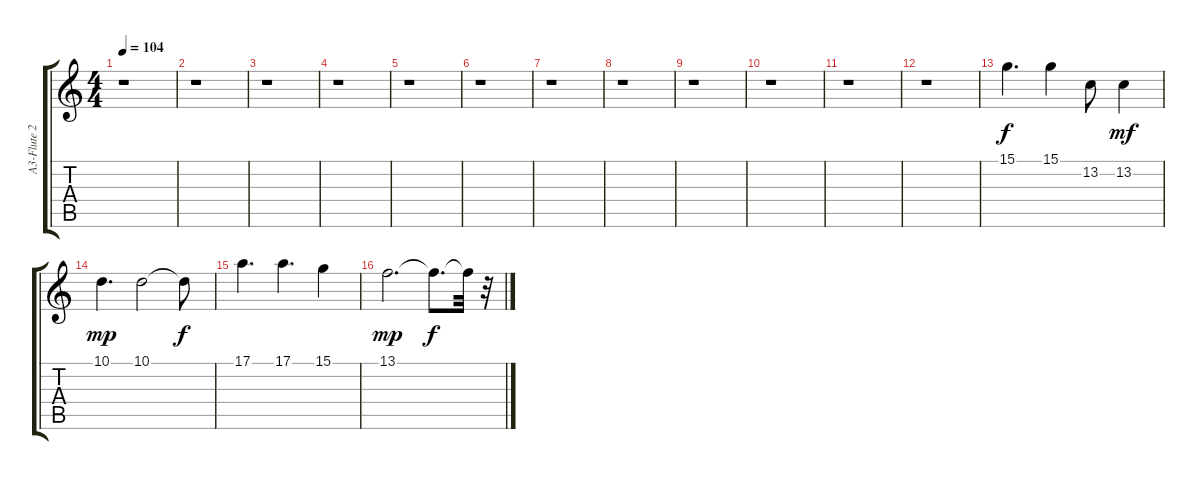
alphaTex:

\track ("A3-Flute 2   : " "A3-Flute 2") {instrument flute}
\staff {score tabs}
\tuning (E4 B3 G3 D3 A2 E2) {hide}
\ts (4 4)
\tempo 104
\clef g2
\ks c
r.1{dy f} |
r.1 |
r.1 |
r.1 |
r.1 |
r.1 |
r.1 |
r.1 |
r.1 |
r.1 |
r.1 |
r.1 |
15.1.4{d} 15.1.4 13.2.8 13.2.4{dy mf} |
10.1.4{d dy mp} 10.1.2 10.1{t}.8{dy f} |
17.1.4{d} 17.1.4{d} 15.1.4 |
13.1.2{d dy mp} 13.1{t}.8{d dy f} 13.1{t}.32 r.32
